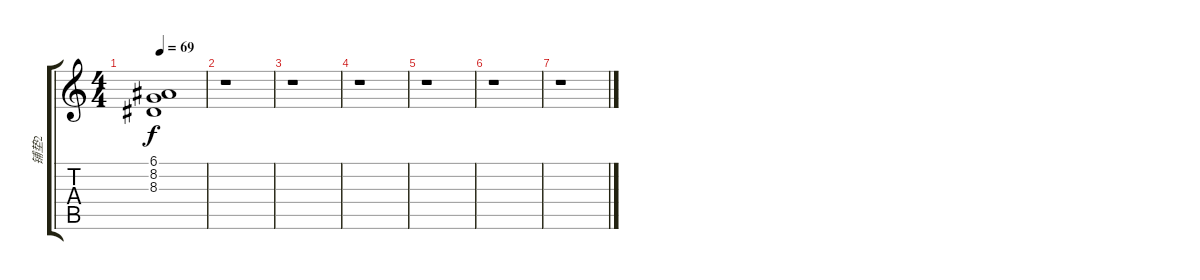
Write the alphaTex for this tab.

\track ("铺垫2" "铺垫2") {instrument stringensemble2}
\staff {score tabs}
\tuning (E4 B3 G3 D3 A2 E2) {hide}
\ts (4 4)
\tempo 69
\clef g2
\ks c
(6.1 8.2 8.3).1{dy f} |
r.1 |
r.1 |
r.1 |
r.1 |
r.1 |
r.1
